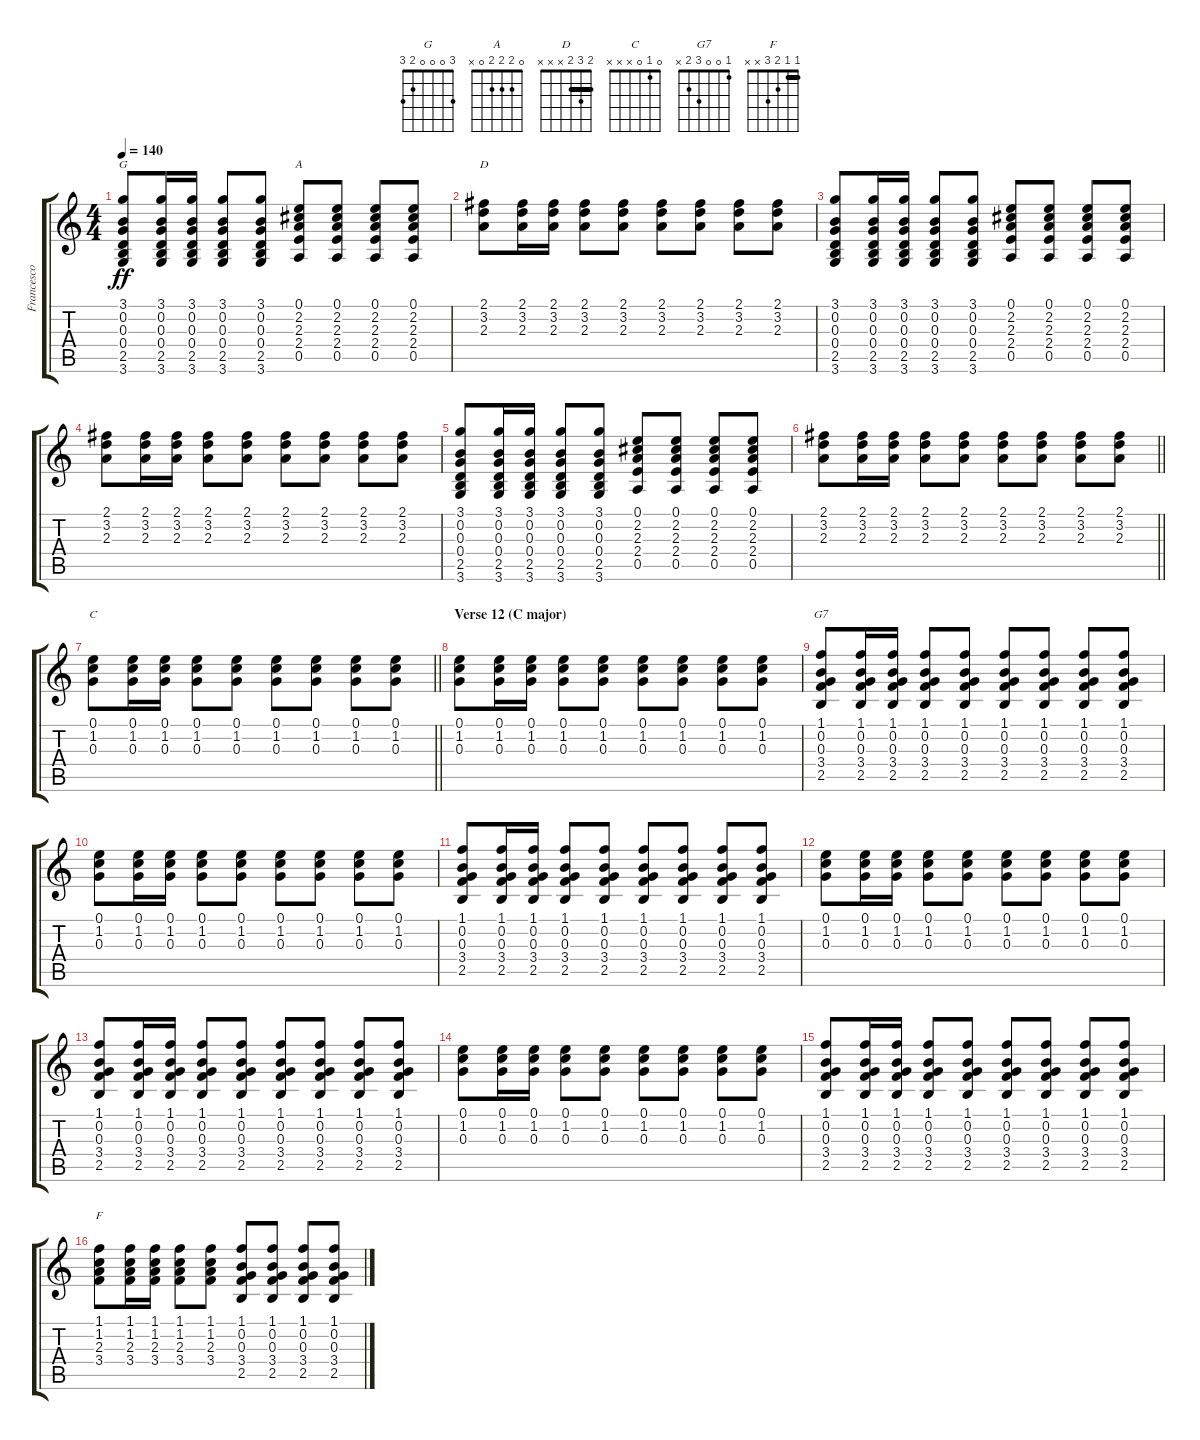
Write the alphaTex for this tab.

\track ("Francesco Guccini" "Francesco ") {instrument acousticguitarsteel}
\staff {score tabs}
\tuning (E4 B3 G3 D3 A2 E2) {hide}
\chord ("G" 3 0 0 0 2 3)
\chord ("A" 0 2 2 2 0 x)
\chord ("D" 2 3 2 x x x) {barre 2}
\chord ("C" 0 1 0 x x x)
\chord ("G7" 1 0 0 3 2 x)
\chord ("F" 1 1 2 3 x x) {barre 1}
\ts (4 4)
\tempo 140
\clef g2
\ks c
(3.1 0.2 0.3 0.4 2.5 3.6).8{ch "G" dy ff} (3.1 0.2 0.3 0.4 2.5 3.6).16 (3.1 0.2 0.3 0.4 2.5 3.6).16 (3.1 0.2 0.3 0.4 2.5 3.6).8 (3.1 0.2 0.3 0.4 2.5 3.6).8 (0.1 2.2 2.3 2.4 0.5).8{ch "A"} (0.1 2.2 2.3 2.4 0.5).8 (0.1 2.2 2.3 2.4 0.5).8 (0.1 2.2 2.3 2.4 0.5).8 |
(2.1 3.2 2.3).8{ch "D"} (2.1 3.2 2.3).16 (2.1 3.2 2.3).16 (2.1 3.2 2.3).8 (2.1 3.2 2.3).8 (2.1 3.2 2.3).8 (2.1 3.2 2.3).8 (2.1 3.2 2.3).8 (2.1 3.2 2.3).8 |
(3.1 0.2 0.3 0.4 2.5 3.6).8 (3.1 0.2 0.3 0.4 2.5 3.6).16 (3.1 0.2 0.3 0.4 2.5 3.6).16 (3.1 0.2 0.3 0.4 2.5 3.6).8 (3.1 0.2 0.3 0.4 2.5 3.6).8 (0.1 2.2 2.3 2.4 0.5).8 (0.1 2.2 2.3 2.4 0.5).8 (0.1 2.2 2.3 2.4 0.5).8 (0.1 2.2 2.3 2.4 0.5).8 |
(2.1 3.2 2.3).8 (2.1 3.2 2.3).16 (2.1 3.2 2.3).16 (2.1 3.2 2.3).8 (2.1 3.2 2.3).8 (2.1 3.2 2.3).8 (2.1 3.2 2.3).8 (2.1 3.2 2.3).8 (2.1 3.2 2.3).8 |
(3.1 0.2 0.3 0.4 2.5 3.6).8 (3.1 0.2 0.3 0.4 2.5 3.6).16 (3.1 0.2 0.3 0.4 2.5 3.6).16 (3.1 0.2 0.3 0.4 2.5 3.6).8 (3.1 0.2 0.3 0.4 2.5 3.6).8 (0.1 2.2 2.3 2.4 0.5).8 (0.1 2.2 2.3 2.4 0.5).8 (0.1 2.2 2.3 2.4 0.5).8 (0.1 2.2 2.3 2.4 0.5).8 |
\barLineRight lightlight
(2.1 3.2 2.3).8 (2.1 3.2 2.3).16 (2.1 3.2 2.3).16 (2.1 3.2 2.3).8 (2.1 3.2 2.3).8 (2.1 3.2 2.3).8 (2.1 3.2 2.3).8 (2.1 3.2 2.3).8 (2.1 3.2 2.3).8 |
\barLineRight lightlight
(0.1 1.2 0.3).8{ch "C"} (0.1 1.2 0.3).16 (0.1 1.2 0.3).16 (0.1 1.2 0.3).8 (0.1 1.2 0.3).8 (0.1 1.2 0.3).8 (0.1 1.2 0.3).8 (0.1 1.2 0.3).8 (0.1 1.2 0.3).8 |
\section ("" "Verse 12 (C major)")
(0.1 1.2 0.3).8 (0.1 1.2 0.3).16 (0.1 1.2 0.3).16 (0.1 1.2 0.3).8 (0.1 1.2 0.3).8 (0.1 1.2 0.3).8 (0.1 1.2 0.3).8 (0.1 1.2 0.3).8 (0.1 1.2 0.3).8 |
(1.1 0.2 0.3 3.4 2.5).8{ch "G7"} (1.1 0.2 0.3 3.4 2.5).16 (1.1 0.2 0.3 3.4 2.5).16 (1.1 0.2 0.3 3.4 2.5).8 (1.1 0.2 0.3 3.4 2.5).8 (1.1 0.2 0.3 3.4 2.5).8 (1.1 0.2 0.3 3.4 2.5).8 (1.1 0.2 0.3 3.4 2.5).8 (1.1 0.2 0.3 3.4 2.5).8 |
(0.1 1.2 0.3).8 (0.1 1.2 0.3).16 (0.1 1.2 0.3).16 (0.1 1.2 0.3).8 (0.1 1.2 0.3).8 (0.1 1.2 0.3).8 (0.1 1.2 0.3).8 (0.1 1.2 0.3).8 (0.1 1.2 0.3).8 |
(1.1 0.2 0.3 3.4 2.5).8 (1.1 0.2 0.3 3.4 2.5).16 (1.1 0.2 0.3 3.4 2.5).16 (1.1 0.2 0.3 3.4 2.5).8 (1.1 0.2 0.3 3.4 2.5).8 (1.1 0.2 0.3 3.4 2.5).8 (1.1 0.2 0.3 3.4 2.5).8 (1.1 0.2 0.3 3.4 2.5).8 (1.1 0.2 0.3 3.4 2.5).8 |
(0.1 1.2 0.3).8 (0.1 1.2 0.3).16 (0.1 1.2 0.3).16 (0.1 1.2 0.3).8 (0.1 1.2 0.3).8 (0.1 1.2 0.3).8 (0.1 1.2 0.3).8 (0.1 1.2 0.3).8 (0.1 1.2 0.3).8 |
(1.1 0.2 0.3 3.4 2.5).8 (1.1 0.2 0.3 3.4 2.5).16 (1.1 0.2 0.3 3.4 2.5).16 (1.1 0.2 0.3 3.4 2.5).8 (1.1 0.2 0.3 3.4 2.5).8 (1.1 0.2 0.3 3.4 2.5).8 (1.1 0.2 0.3 3.4 2.5).8 (1.1 0.2 0.3 3.4 2.5).8 (1.1 0.2 0.3 3.4 2.5).8 |
(0.1 1.2 0.3).8 (0.1 1.2 0.3).16 (0.1 1.2 0.3).16 (0.1 1.2 0.3).8 (0.1 1.2 0.3).8 (0.1 1.2 0.3).8 (0.1 1.2 0.3).8 (0.1 1.2 0.3).8 (0.1 1.2 0.3).8 |
(1.1 0.2 0.3 3.4 2.5).8 (1.1 0.2 0.3 3.4 2.5).16 (1.1 0.2 0.3 3.4 2.5).16 (1.1 0.2 0.3 3.4 2.5).8 (1.1 0.2 0.3 3.4 2.5).8 (1.1 0.2 0.3 3.4 2.5).8 (1.1 0.2 0.3 3.4 2.5).8 (1.1 0.2 0.3 3.4 2.5).8 (1.1 0.2 0.3 3.4 2.5).8 |
(1.1 1.2 2.3 3.4).8{ch "F"} (1.1 1.2 2.3 3.4).16 (1.1 1.2 2.3 3.4).16 (1.1 1.2 2.3 3.4).8 (1.1 1.2 2.3 3.4).8 (1.1 0.2 0.3 3.4 2.5).8 (1.1 0.2 0.3 3.4 2.5).8 (1.1 0.2 0.3 3.4 2.5).8 (1.1 0.2 0.3 3.4 2.5).8
